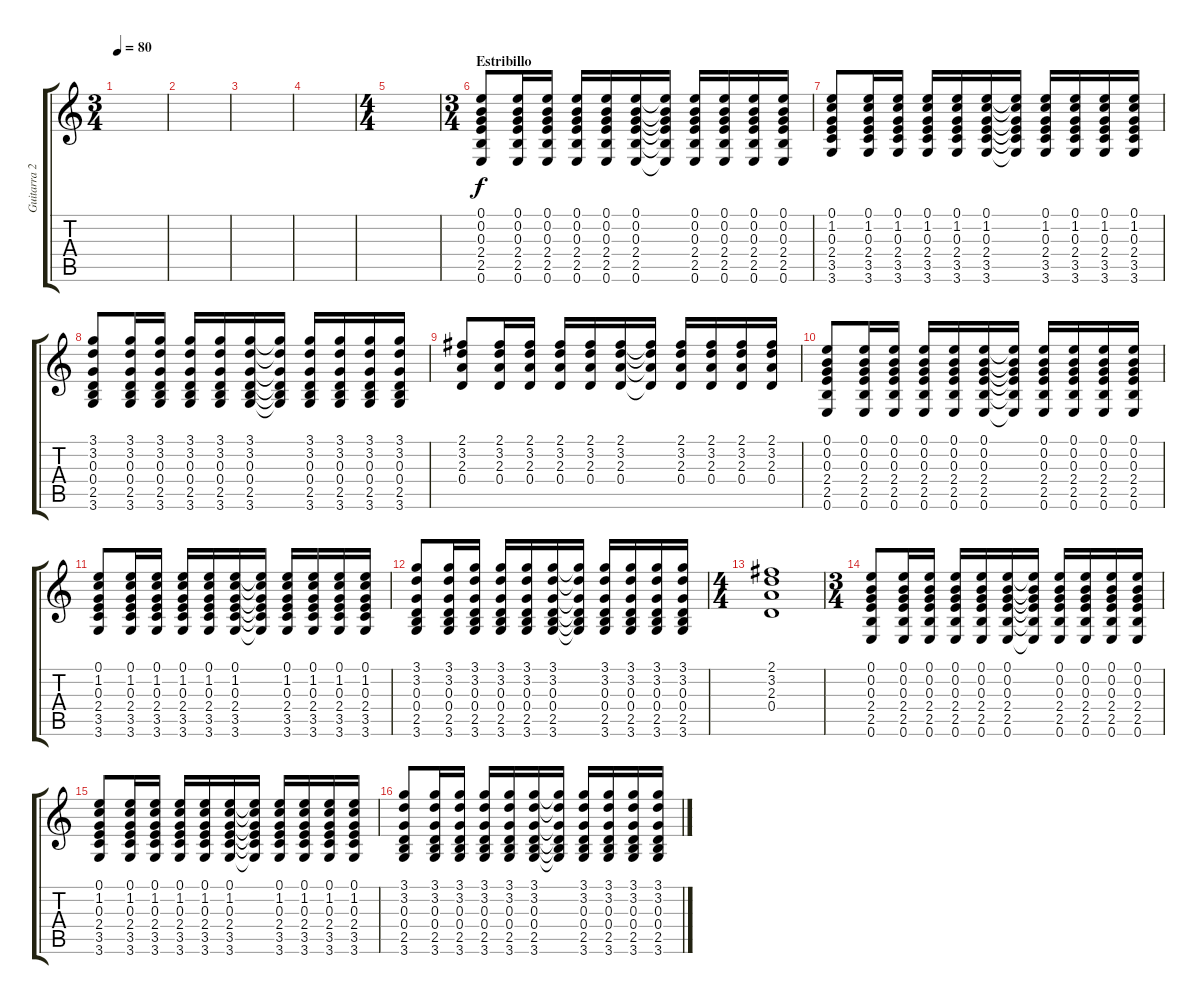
\track ("Guitarra 2 (Craig)" "Guitarra 2") {instrument acousticguitarsteel}
\staff {score tabs}
\tuning (E4 B3 G3 D3 A2 E2) {hide}
\ts (3 4)
\tempo 80
\clef g2
\ks c
|
|
|
|
\ts (4 4)
|
\ts (3 4)
\section ("" "Estribillo")
(0.1 0.2 0.3 2.4 2.5 0.6).8{volume 9} (0.1 0.2 0.3 2.4 2.5 0.6).16 (0.1 0.2 0.3 2.4 2.5 0.6).16 (0.1 0.2 0.3 2.4 2.5 0.6).16 (0.1 0.2 0.3 2.4 2.5 0.6).16 (0.1 0.2 0.3 2.4 2.5 0.6).16 (0.1{t} 0.2{t} 0.3{t} 2.4{t} 2.5{t} 0.6{t}).16 (0.1 0.2 0.3 2.4 2.5 0.6).16 (0.1 0.2 0.3 2.4 2.5 0.6).16 (0.1 0.2 0.3 2.4 2.5 0.6).16 (0.1 0.2 0.3 2.4 2.5 0.6).16 |
(0.1 1.2 0.3 2.4 3.5 3.6).8{volume 9} (0.1 1.2 0.3 2.4 3.5 3.6).16 (0.1 1.2 0.3 2.4 3.5 3.6).16 (0.1 1.2 0.3 2.4 3.5 3.6).16 (0.1 1.2 0.3 2.4 3.5 3.6).16 (0.1 1.2 0.3 2.4 3.5 3.6).16 (0.1{t} 1.2{t} 0.3{t} 2.4{t} 3.5{t} 3.6{t}).16 (0.1 1.2 0.3 2.4 3.5 3.6).16 (0.1 1.2 0.3 2.4 3.5 3.6).16 (0.1 1.2 0.3 2.4 3.5 3.6).16 (0.1 1.2 0.3 2.4 3.5 3.6).16 |
(3.1 3.2 0.3 0.4 2.5 3.6).8{volume 9} (3.1 3.2 0.3 0.4 2.5 3.6).16 (3.1 3.2 0.3 0.4 2.5 3.6).16 (3.1 3.2 0.3 0.4 2.5 3.6).16 (3.1 3.2 0.3 0.4 2.5 3.6).16 (3.1 3.2 0.3 0.4 2.5 3.6).16 (3.1{t} 3.2{t} 0.3{t} 0.4{t} 2.5{t} 3.6{t}).16 (3.1 3.2 0.3 0.4 2.5 3.6).16 (3.1 3.2 0.3 0.4 2.5 3.6).16 (3.1 3.2 0.3 0.4 2.5 3.6).16 (3.1 3.2 0.3 0.4 2.5 3.6).16 |
(2.1 3.2 2.3 0.4).8{volume 9} (2.1 3.2 2.3 0.4).16 (2.1 3.2 2.3 0.4).16 (2.1 3.2 2.3 0.4).16 (2.1 3.2 2.3 0.4).16 (2.1 3.2 2.3 0.4).16 (2.1{t} 3.2{t} 2.3{t} 0.4{t}).16 (2.1 3.2 2.3 0.4).16 (2.1 3.2 2.3 0.4).16 (2.1 3.2 2.3 0.4).16 (2.1 3.2 2.3 0.4).16 |
(0.1 0.2 0.3 2.4 2.5 0.6).8{volume 9} (0.1 0.2 0.3 2.4 2.5 0.6).16 (0.1 0.2 0.3 2.4 2.5 0.6).16 (0.1 0.2 0.3 2.4 2.5 0.6).16 (0.1 0.2 0.3 2.4 2.5 0.6).16 (0.1 0.2 0.3 2.4 2.5 0.6).16 (0.1{t} 0.2{t} 0.3{t} 2.4{t} 2.5{t} 0.6{t}).16 (0.1 0.2 0.3 2.4 2.5 0.6).16 (0.1 0.2 0.3 2.4 2.5 0.6).16 (0.1 0.2 0.3 2.4 2.5 0.6).16 (0.1 0.2 0.3 2.4 2.5 0.6).16 |
(0.1 1.2 0.3 2.4 3.5 3.6).8{volume 9} (0.1 1.2 0.3 2.4 3.5 3.6).16 (0.1 1.2 0.3 2.4 3.5 3.6).16 (0.1 1.2 0.3 2.4 3.5 3.6).16 (0.1 1.2 0.3 2.4 3.5 3.6).16 (0.1 1.2 0.3 2.4 3.5 3.6).16 (0.1{t} 1.2{t} 0.3{t} 2.4{t} 3.5{t} 3.6{t}).16 (0.1 1.2 0.3 2.4 3.5 3.6).16 (0.1 1.2 0.3 2.4 3.5 3.6).16 (0.1 1.2 0.3 2.4 3.5 3.6).16 (0.1 1.2 0.3 2.4 3.5 3.6).16 |
(3.1 3.2 0.3 0.4 2.5 3.6).8{volume 9} (3.1 3.2 0.3 0.4 2.5 3.6).16 (3.1 3.2 0.3 0.4 2.5 3.6).16 (3.1 3.2 0.3 0.4 2.5 3.6).16 (3.1 3.2 0.3 0.4 2.5 3.6).16 (3.1 3.2 0.3 0.4 2.5 3.6).16 (3.1{t} 3.2{t} 0.3{t} 0.4{t} 2.5{t} 3.6{t}).16 (3.1 3.2 0.3 0.4 2.5 3.6).16 (3.1 3.2 0.3 0.4 2.5 3.6).16 (3.1 3.2 0.3 0.4 2.5 3.6).16 (3.1 3.2 0.3 0.4 2.5 3.6).16 |
\ts (4 4)
(2.1 3.2 2.3 0.4).1 |
\ts (3 4)
(0.1 0.2 0.3 2.4 2.5 0.6).8{volume 9} (0.1 0.2 0.3 2.4 2.5 0.6).16 (0.1 0.2 0.3 2.4 2.5 0.6).16 (0.1 0.2 0.3 2.4 2.5 0.6).16 (0.1 0.2 0.3 2.4 2.5 0.6).16 (0.1 0.2 0.3 2.4 2.5 0.6).16 (0.1{t} 0.2{t} 0.3{t} 2.4{t} 2.5{t} 0.6{t}).16 (0.1 0.2 0.3 2.4 2.5 0.6).16 (0.1 0.2 0.3 2.4 2.5 0.6).16 (0.1 0.2 0.3 2.4 2.5 0.6).16 (0.1 0.2 0.3 2.4 2.5 0.6).16 |
(0.1 1.2 0.3 2.4 3.5 3.6).8{volume 9} (0.1 1.2 0.3 2.4 3.5 3.6).16 (0.1 1.2 0.3 2.4 3.5 3.6).16 (0.1 1.2 0.3 2.4 3.5 3.6).16 (0.1 1.2 0.3 2.4 3.5 3.6).16 (0.1 1.2 0.3 2.4 3.5 3.6).16 (0.1{t} 1.2{t} 0.3{t} 2.4{t} 3.5{t} 3.6{t}).16 (0.1 1.2 0.3 2.4 3.5 3.6).16 (0.1 1.2 0.3 2.4 3.5 3.6).16 (0.1 1.2 0.3 2.4 3.5 3.6).16 (0.1 1.2 0.3 2.4 3.5 3.6).16 |
(3.1 3.2 0.3 0.4 2.5 3.6).8{volume 9} (3.1 3.2 0.3 0.4 2.5 3.6).16 (3.1 3.2 0.3 0.4 2.5 3.6).16 (3.1 3.2 0.3 0.4 2.5 3.6).16 (3.1 3.2 0.3 0.4 2.5 3.6).16 (3.1 3.2 0.3 0.4 2.5 3.6).16 (3.1{t} 3.2{t} 0.3{t} 0.4{t} 2.5{t} 3.6{t}).16 (3.1 3.2 0.3 0.4 2.5 3.6).16 (3.1 3.2 0.3 0.4 2.5 3.6).16 (3.1 3.2 0.3 0.4 2.5 3.6).16 (3.1 3.2 0.3 0.4 2.5 3.6).16
